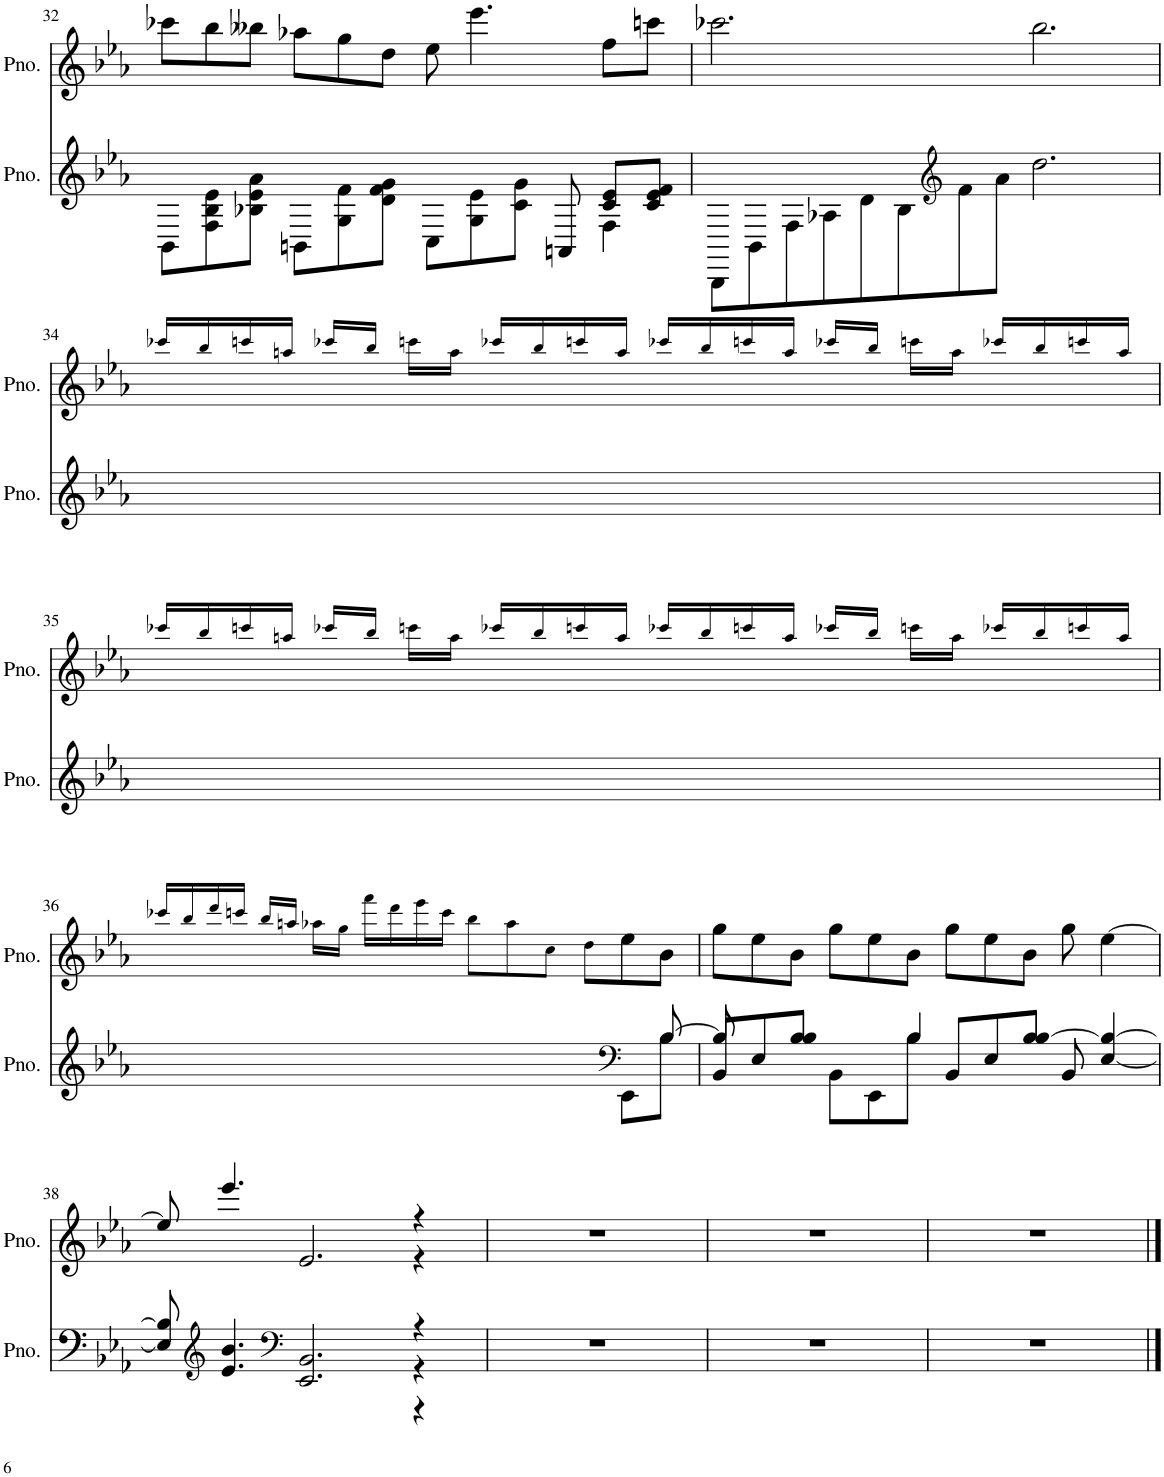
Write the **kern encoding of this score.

**kern	**kern
*part2	*part1
*staff2	*staff1
*I"Piano	*I"Piano
*I'Pno.	*I'Pno.
!!LO:PB:g=z
*clefG2	*clefG2
*k[b-e-a-]	*k[b-e-a-]
*M12/8	*M12/8
=32	=32
*^	*
8BB-\L	4ryy	8ccc-X\L
8F\ 8B-\ 8e-\	.	8bb-\
*v	*v	*
8B-X\ 8e-\ 8a-\J	8bb--X\J
8BBn\L	8aa-X\L
8G\ 8f\	8gg\
8d\ 8f\ 8g\J	8dd\J
8C\L	8ee-\
8G\ 8e-\	4.eee-\
8c\ 8g\J	.
8AAn/	.
*^	*
4F\	8c/ 8e-/L	8ff\L
.	8c/ 8e-/ 8f/J	8cccn\J
*v	*v	*
=33	=33
*Xtuplet	*
32%3BBB-\L	2.ccc-X\
32%3BB-\	.
32%3F\	.
32%3A-X\	.
32%3d\	.
32%3B-\	.
*clefG2	*
32%3f\	.
32%3a-\J	.
2.dd\	2.bb-\
!!LO:LB:g=z
=34	=34
2ryy	16ccc-X!/LL
.	16bb-!/
.	16cccn!/
.	16aan!/JJ
.	16ccc-X!/LL
.	16bb-!/JJ
.	16cccn!\LL
.	16aa!\JJ
1ryy	16ccc-X!/LL
.	16bb-!/
.	16cccn!/
.	16aa!/JJ
.	16ccc-X!/LL
.	16bb-!/
.	16cccn!/
.	16aa!/JJ
.	16ccc-X!/LL
.	16bb-!/JJ
.	16cccn!\LL
.	16aa!\JJ
.	16ccc-X!/LL
.	16bb-!/
.	16cccn!/
.	16aa!/JJ
!!LO:LB:g=z
=35	=35
2ryy	16ccc-X!/LL
.	16bb-!/
.	16cccn!/
.	16aan!/JJ
.	16ccc-X!/LL
.	16bb-!/JJ
.	16cccn!\LL
.	16aa!\JJ
1ryy	16ccc-X!/LL
.	16bb-!/
.	16cccn!/
.	16aa!/JJ
.	16ccc-X!/LL
.	16bb-!/
.	16cccn!/
.	16aa!/JJ
.	16ccc-X!/LL
.	16bb-!/JJ
.	16cccn!\LL
.	16aa!\JJ
.	16ccc-X!/LL
.	16bb-!/
.	16cccn!/
.	16aa!/JJ
!!LO:LB:g=z
=36	=36
*^	*
1ryy	4.ryy	16ccc-X!/LL
.	.	16bb-!/
.	.	16ddd!/
.	.	16cccn!/JJ
.	.	16bb-!/LL
.	.	16aan!/JJ
*v	*v	*
.	16aa-X!\LL
.	16gg!\JJ
.	16fff!\LL
.	16ddd!\
.	16eee-!\
.	16ccc!\JJ
.	8bb-!\L
.	8aa-!\
4ryy	8cc!\J
.	8dd!\L
*clefF4	*
8EE-\L	8ee-\
*^	*
8B-\J	[8B-/	8b-\J
=37	=37	=37
8BB-/L	8B-/]	8gg\L
8E-/	8ryy	8ee-\
8B-/J	4B-/	8b-\J
8BB-\L	.	8gg\L
8EE-\	8ryy	8ee-\
8B-\J	4B-/	8b-\J
8BB-/L	.	8gg\L
8E-/	8ryy	8ee-\
8B-/J	[4B-/	8b-\J
8BB-/	.	8gg\
[4E-/ 4B-/_	4ryy	[4ee-\
!!LO:LB:g=z
=38	=38	=38
*	*^	*^
8E-/] 8B-/]	4ryy	4ryy	8ee-/]	4ryy
*clefG2	*	*	*	*
4.e-/ 4.b-/	.	.	4.eee-/	.
*v	*v	*v	*	*
*	*v	*v
*clefF4	*
2.EE-/ 2.BB-/	2.e-/
*^	*^
*	*^	*	*
4r	4r	4r	4r	4r
*v	*v	*v	*	*
*	*v	*v
=39	=39
1.r	1.r
=40	=40
1.r	1.r
=41	=41
1.r	1.r
==	==
*-	*-
